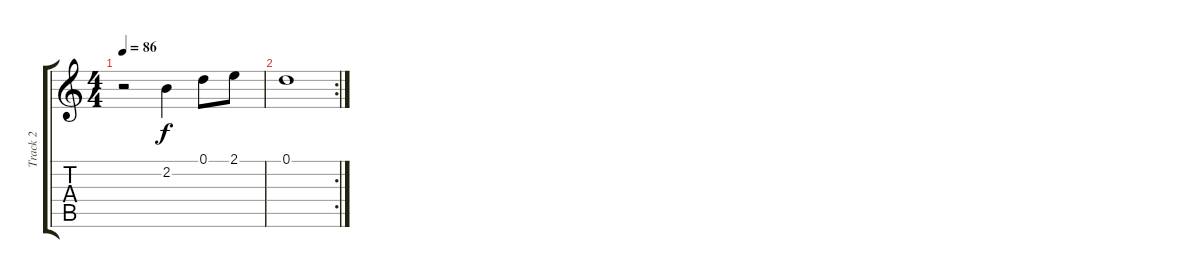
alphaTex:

\track ("Track 2" "Track 2") {instrument acousticguitarsteel}
\staff {score tabs}
\tuning (D4 A3 Gb3 D3 A2 D2) {hide}
\ts (4 4)
\tempo 86
\clef g2
\ks c
r.2{dy f} 2.2.4 0.1.8 2.1.8 |
\rc 2
0.1.1
